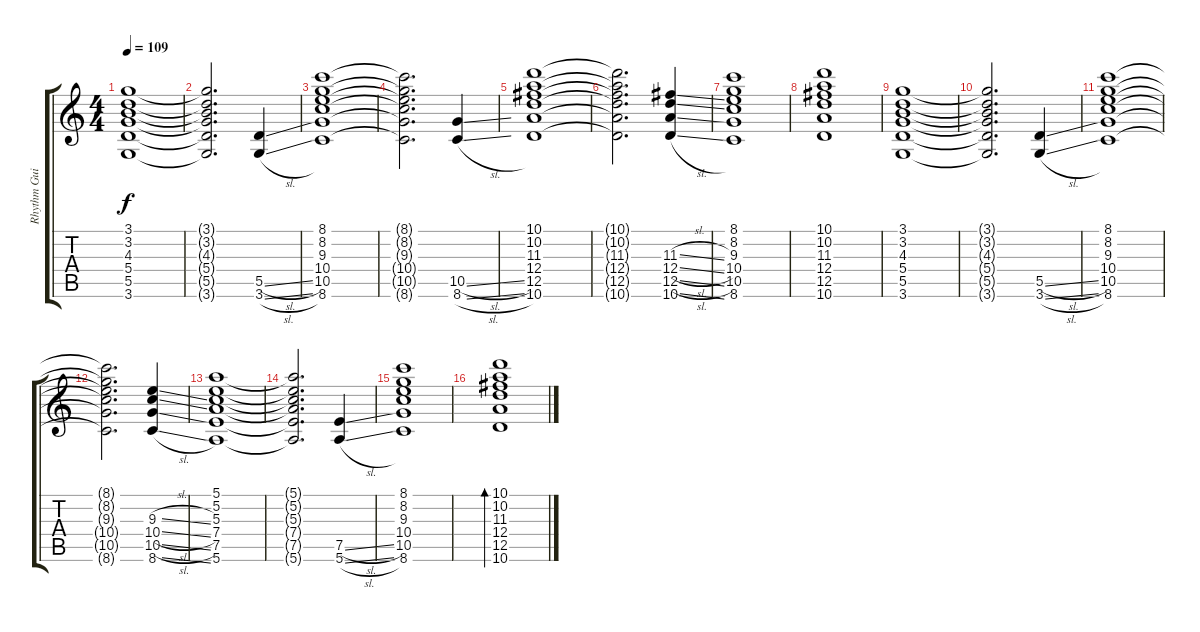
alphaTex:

\track ("Rhythm Guitar" "Rhythm Gui") {instrument overdrivenguitar}
\staff {score tabs}
\tuning (E4 B3 G3 D3 A2 E2) {hide}
\ts (4 4)
\tempo 109
\clef g2
\ks c
(3.1 3.2 4.3 5.4 5.5 3.6).1{dy f} |
(3.1{t} 3.2{t} 4.3{t} 5.4{t} 5.5{t} 3.6{t}).2{d} (5.5{sl} 3.6{sl}).4 |
(8.1 8.2 9.3 10.4 10.5 8.6).1 |
(8.1{t} 8.2{t} 9.3{t} 10.4{t} 10.5{t} 8.6{t}).2{d} (10.5{sl} 8.6{sl}).4 |
(10.1 10.2 11.3 12.4 12.5 10.6).1 |
(10.1{t} 10.2{t} 11.3{t} 12.4{t} 12.5{t} 10.6{t}).2{d} (11.3{sl} 12.4{sl} 12.5{sl} 10.6{sl}).4 |
(8.1 8.2 9.3 10.4 10.5 8.6).1 |
(10.1 10.2 11.3 12.4 12.5 10.6).1 |
(3.1 3.2 4.3 5.4 5.5 3.6).1 |
(3.1{t} 3.2{t} 4.3{t} 5.4{t} 5.5{t} 3.6{t}).2{d} (5.5{sl} 3.6{sl}).4 |
(8.1 8.2 9.3 10.4 10.5 8.6).1 |
(8.1{t} 8.2{t} 9.3{t} 10.4{t} 10.5{t} 8.6{t}).2{d} (9.3{sl} 10.4{sl} 10.5{sl} 8.6{sl}).4 |
(5.1 5.2 5.3 7.4 7.5 5.6).1 |
(5.1{t} 5.2{t} 5.3{t} 7.4{t} 7.5{t} 5.6{t}).2{d} (7.5{sl} 5.6{sl}).4 |
(8.1 8.2 9.3 10.4 10.5 8.6).1 |
(10.1 10.2 11.3 12.4 12.5 10.6).1{bd 120}
